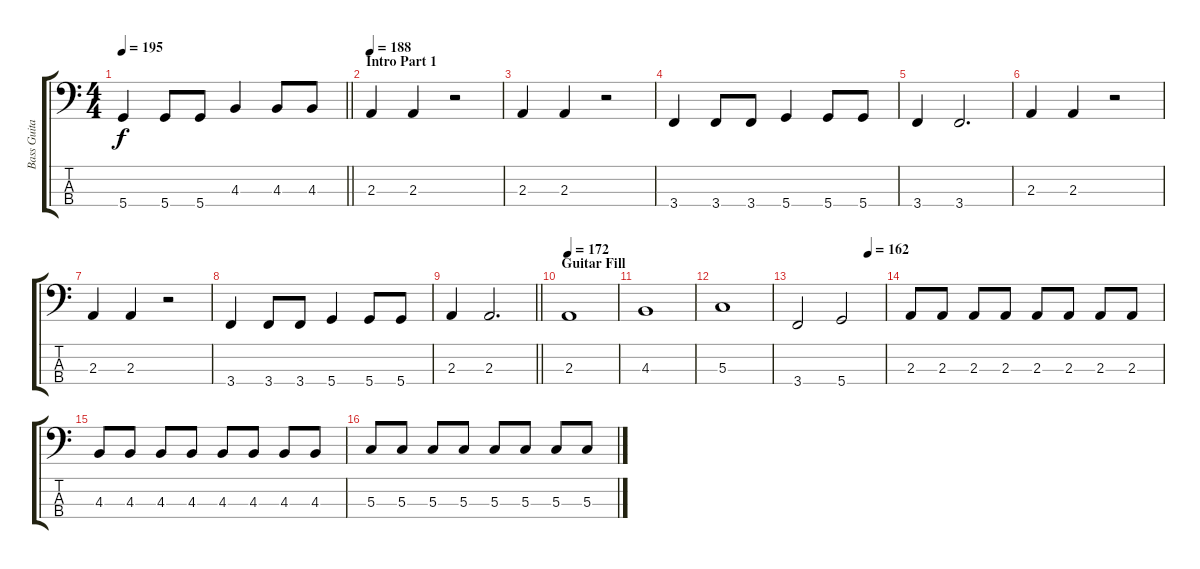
\track ("Bass Guitar" "Bass Guita") {instrument electricbassfinger}
\staff {score tabs}
\tuning (F2 C2 G1 D1) {hide}
\ts (4 4)
\tempo 195
\clef f4
\barLineRight lightlight
\ks c
5.4.4{dy f} 5.4.8 5.4.8 4.3.4 4.3.8 4.3.8 |
\section ("" "Intro Part 1")
\tempo 188
2.3.4 2.3.4 r.2 |
2.3.4 2.3.4 r.2 |
3.4.4 3.4.8 3.4.8 5.4.4 5.4.8 5.4.8 |
3.4.4 3.4.2{d} |
2.3.4 2.3.4 r.2 |
2.3.4 2.3.4 r.2 |
3.4.4 3.4.8 3.4.8 5.4.4 5.4.8 5.4.8 |
\barLineRight lightlight
2.3.4 2.3.2{d} |
\section ("" "Guitar Fill")
\tempo 172
2.3.1 |
4.3.1 |
5.3.1 |
\tempo (162 0.8125)
3.4.2 5.4.2 |
2.3.8 2.3.8 2.3.8 2.3.8 2.3.8 2.3.8 2.3.8 2.3.8 |
4.3.8 4.3.8 4.3.8 4.3.8 4.3.8 4.3.8 4.3.8 4.3.8 |
5.3.8 5.3.8 5.3.8 5.3.8 5.3.8 5.3.8 5.3.8 5.3.8
